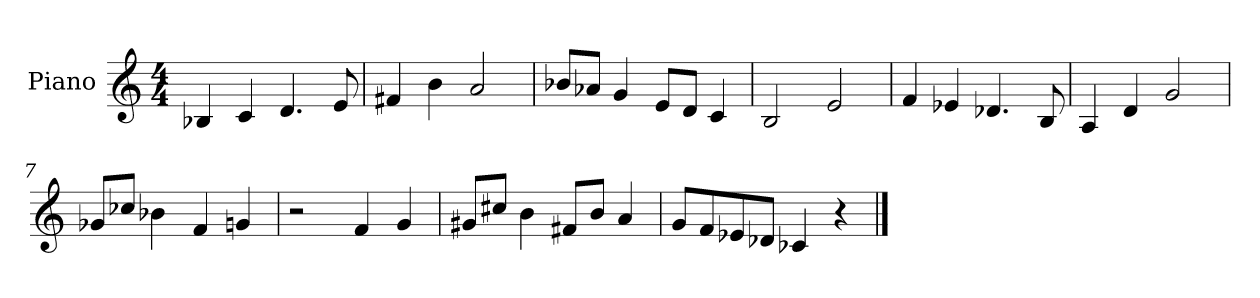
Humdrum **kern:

**kern
*part1
*staff1
*I"Piano
*I'Pno.
*clefG2
*k[]
*M4/4
=1
4B-X/
4c/
4.d/
8e/
=2
4f#X/
4b\
2a/
=3
8b-X/L
8a-X/J
4g/
8e/L
8d/J
4c/
=4
2B/
2e/
=5
4f/
4e-X/
4.d-X/
8B/
=6
4A/
4d/
2g/
=7
8g-X/L
8cc-X/J
4b-X\
4f/
4gn/
=8
2r
4f/
4g/
!!LO:LB:g=z
=9
8g#X/L
8cc#X/J
4b\
8f#X/L
8b/J
4a/
=10
8g/L
8f/
8e-X/
8d-X/J
4c-X/
4r
==
*-
